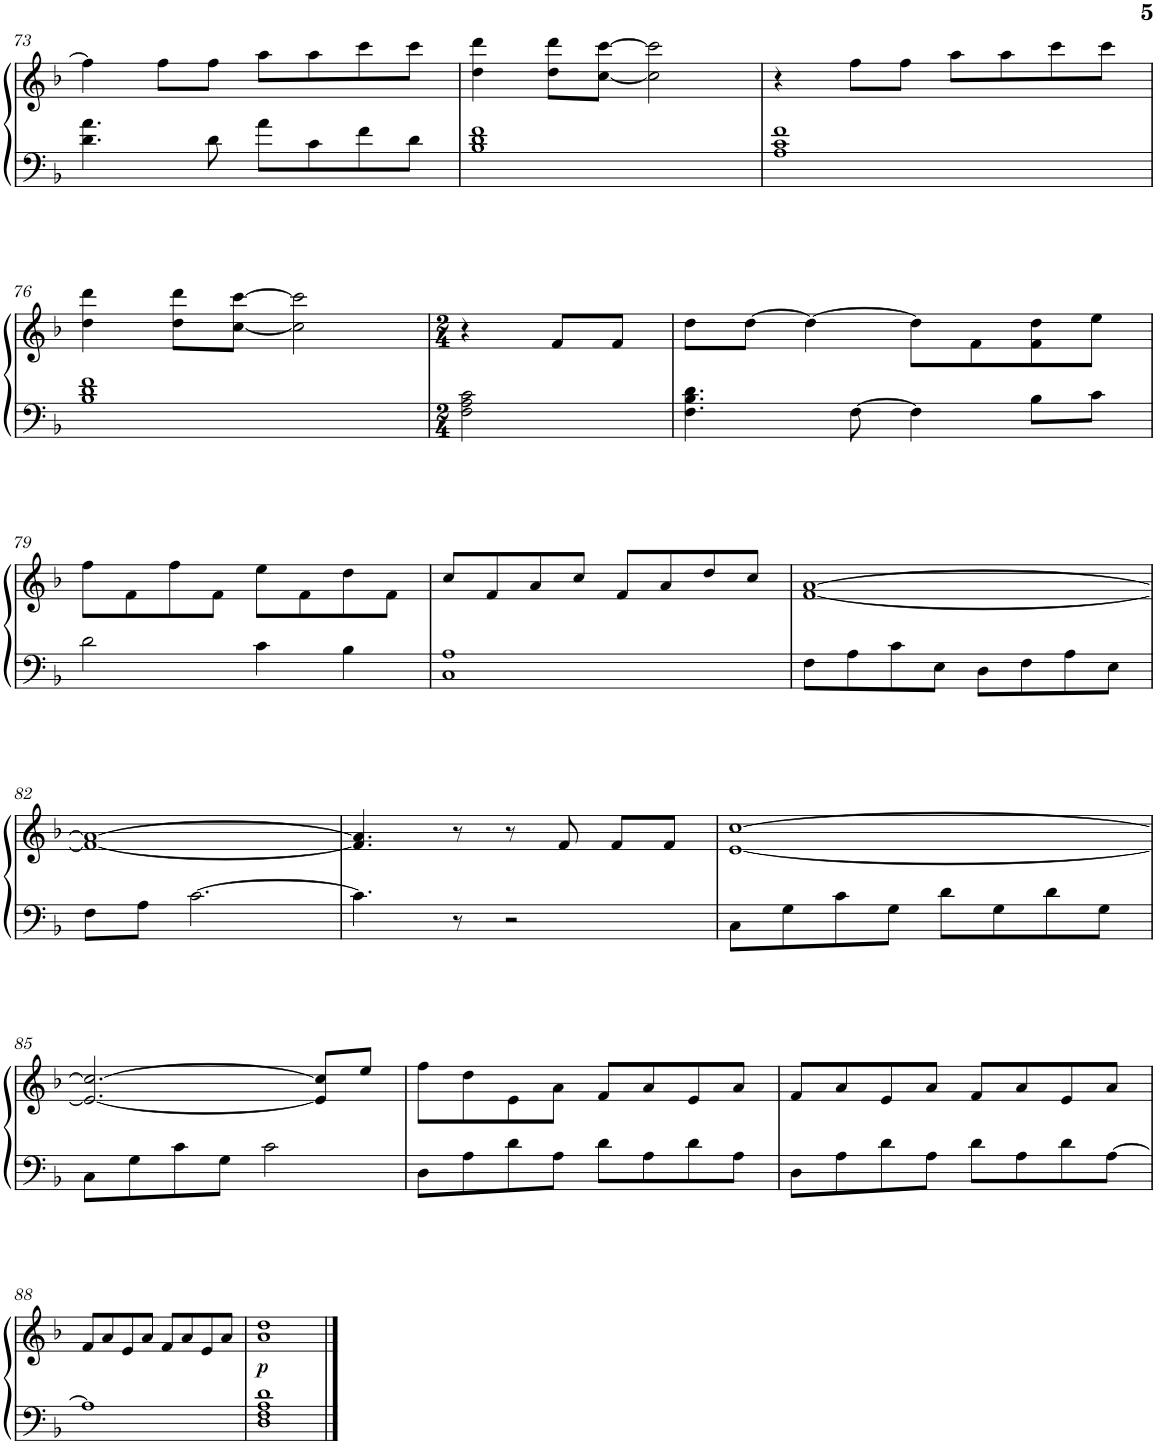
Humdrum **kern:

**kern	**kern	**dynam
*part1	*part1	*part1
*staff2	*staff1	*staff1/2
*I"Piano	*	*
*I'Pno	*	*
!!LO:PB:g=z
*clefF4	*clefG2	*
*k[b-]	*k[b-]	*
*M4/4	*M4/4	*
=73	=73	=73
4.d\ 4.a\	4ff\]	.
.	8ff\L	.
8d\	8ff\J	.
8a\L	8aa\L	.
8c\	8aa\	.
8f\	8ccc\	.
8d\J	8ccc\J	.
=74	=74	=74
1B- 1d 1f	4dd\ 4ddd\	.
.	8dd\ 8ddd\L	.
.	[8cc\ [8ccc\J	.
.	2cc\] 2ccc\]	.
=75	=75	=75
1A 1c 1f	4r	.
.	8ff\L	.
.	8ff\J	.
.	8aa\L	.
.	8aa\	.
.	8ccc\	.
.	8ccc\J	.
!!LO:LB:g=z
=76	=76	=76
1B- 1d 1f	4dd\ 4ddd\	.
.	8dd\ 8ddd\L	.
.	[8cc\ [8ccc\J	.
.	2cc\] 2ccc\]	.
=77	=77	=77
*M2/4	*M2/4	*
2F\ 2A\ 2c\	4r	.
.	8f/L	.
.	8f/J	.
=78	=78	=78
4.F\ 4.B-\ 4.d\	8dd\L	.
.	[8dd\J	.
.	4dd\_	.
[8F\	.	.
4F\]	8dd\L]	.
.	8f\	.
8B-\L	8f\ 8dd\	.
8c\J	8ee\J	.
!!LO:LB:g=z
=79	=79	=79
2d\	8ff\L	.
.	8f\	.
.	8ff\	.
.	8f\J	.
4c\	8ee\L	.
.	8f\	.
4B-\	8dd\	.
.	8f\J	.
=80	=80	=80
*^	*	*
[2A	[2C	8cc/L	.
.	.	8f/	.
.	.	8a/	.
.	.	8cc/J	.
2ryy	2ryy	8f/L	.
.	.	8a/	.
.	.	8dd/	.
.	.	8cc/J	.
*v	*v	*	*
=81	=81	=81
8F\L	[2f [2a	.
2A]	.	.
.	1.ryy	.
2C]	.	.
8A\	.	.
8c\	.	.
8E\J	.	.
8D\L	.	.
8F\	.	.
8A\	.	.
8E\J	.	.
!!LO:LB:g=z
=82	=82	=82
8F\L	2f_ 2a_	.
8A\J	.	.
[4c\	.	.
2ryy	2f_ 2a_	.
=83	=83	=83
4.c\]	4.f/] 4.a/]	.
2c\_	2f_ 2a_	.
8r	8r	.
2r	8r	.
.	8f/	.
.	8f/L	.
.	8f/J	.
=84	=84	=84
*	*^	*
8C\L	[2cc	[2e	.
8G\	.	.	.
8c\	.	.	.
8G\J	.	.	.
8d\L	2ryy	2ryy	.
8G\	.	.	.
8d\	.	.	.
8G\J	.	.	.
*	*v	*v	*
!!LO:LB:g=z
=85	=85	=85
8C\L	2e/_ 2cc/_	.
8G\	.	.
8c\	.	.
8G\J	.	.
2c\	2cc_	.
2.ryy	2e_	.
.	8e/] 8cc/]L	.
.	8ee/J	.
=86	=86	=86
8D\L	8ff\L	.
8A\	4e/_ 4cc/_	.
8d\	.	.
8A\J	8dd\	.
8d\L	8e\	.
8A\	8a\J	.
8d\	8f/L	.
8A\J	8a/	.
4ryy	8e/	.
.	8a/J	.
=87	=87	=87
8D\L	8f/L	.
8A\	8a/	.
8d\	8e/	.
8A\J	8a/J	.
8d\L	8f/L	.
8A\	8a/	.
8d\	8e/	.
[8A\J	8a/J	.
!!LO:LB:g=z
=88	=88	=88
2A_	8f/L	.
.	8a/	.
.	8e/	.
.	8a/J	.
2ryy	8f/L	.
.	8a/	.
.	8e/	.
.	8a/J	.
=89	=89	=89
!	!	!LO:DY:b
[2D [2F [2A [2d	[2a [2dd	p
2A]	2ryy	.
==90	==90	==90
2D] 2F] 2A] 2d]	2a] 2dd]	.
=	=	=
*-	*-	*-
